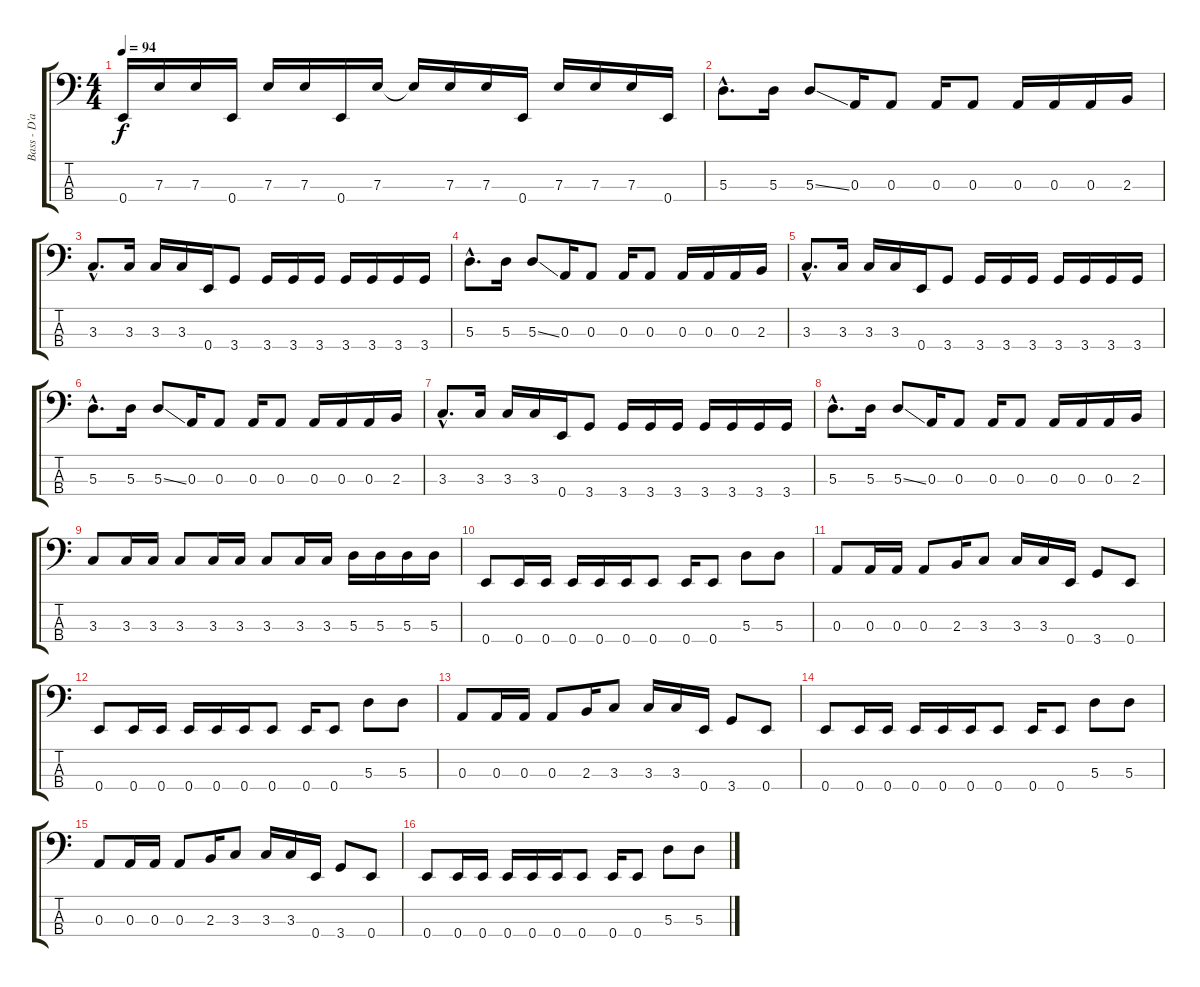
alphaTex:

\track ("Bass - D'arcy" "Bass - D'a") {instrument electricbasspick}
\staff {score tabs}
\tuning (G2 D2 A1 E1) {hide}
\ts (4 4)
\tempo 94
\clef f4
\ks c
0.4.16{dy f} 7.3.16 7.3.16 0.4.16 7.3.16 7.3.16 0.4.16 7.3.16 7.3{t}.16 7.3.16 7.3.16 0.4.16 7.3.16 7.3.16 7.3.16 0.4.16 |
5.3{hac}.8{d} 5.3.16 5.3{ss}.8 0.3.16 0.3.8 0.3.16 0.3.8 0.3.16 0.3.16 0.3.16 2.3.16 |
3.3{hac}.8{d} 3.3.16 3.3.16 3.3.16 0.4.16 3.4.8 3.4.16 3.4.16 3.4.16 3.4.16 3.4.16 3.4.16 3.4.16 |
5.3{hac}.8{d} 5.3.16 5.3{ss}.8 0.3.16 0.3.8 0.3.16 0.3.8 0.3.16 0.3.16 0.3.16 2.3.16 |
3.3{hac}.8{d} 3.3.16 3.3.16 3.3.16 0.4.16 3.4.8 3.4.16 3.4.16 3.4.16 3.4.16 3.4.16 3.4.16 3.4.16 |
5.3{hac}.8{d} 5.3.16 5.3{ss}.8 0.3.16 0.3.8 0.3.16 0.3.8 0.3.16 0.3.16 0.3.16 2.3.16 |
3.3{hac}.8{d} 3.3.16 3.3.16 3.3.16 0.4.16 3.4.8 3.4.16 3.4.16 3.4.16 3.4.16 3.4.16 3.4.16 3.4.16 |
5.3{hac}.8{d} 5.3.16 5.3{ss}.8 0.3.16 0.3.8 0.3.16 0.3.8 0.3.16 0.3.16 0.3.16 2.3.16 |
3.3.8 3.3.16 3.3.16 3.3.8 3.3.16 3.3.16 3.3.8 3.3.16 3.3.16 5.3.16 5.3.16 5.3.16 5.3.16 |
0.4.8 0.4.16 0.4.16 0.4.16 0.4.16 0.4.16 0.4.8 0.4.16 0.4.8 5.3.8 5.3.8 |
0.3.8 0.3.16 0.3.16 0.3.8 2.3.16 3.3.8 3.3.16 3.3.16 0.4.16 3.4.8 0.4.8 |
0.4.8 0.4.16 0.4.16 0.4.16 0.4.16 0.4.16 0.4.8 0.4.16 0.4.8 5.3.8 5.3.8 |
0.3.8 0.3.16 0.3.16 0.3.8 2.3.16 3.3.8 3.3.16 3.3.16 0.4.16 3.4.8 0.4.8 |
0.4.8 0.4.16 0.4.16 0.4.16 0.4.16 0.4.16 0.4.8 0.4.16 0.4.8 5.3.8 5.3.8 |
0.3.8 0.3.16 0.3.16 0.3.8 2.3.16 3.3.8 3.3.16 3.3.16 0.4.16 3.4.8 0.4.8 |
0.4.8 0.4.16 0.4.16 0.4.16 0.4.16 0.4.16 0.4.8 0.4.16 0.4.8 5.3.8 5.3.8
